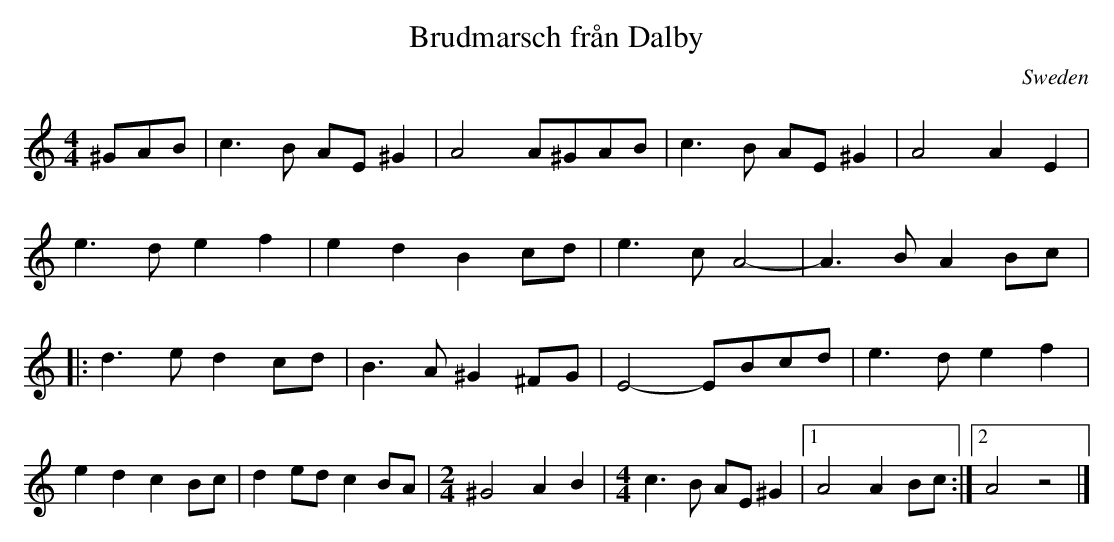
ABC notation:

X:1
T:Brudmarsch från Dalby
M:4/4
O:Sweden
K:A minor
^GAB|\
c3B AE ^G2 | A4 A^GAB | c3B AE ^G2| A4 A2 E2 |\
e3d e2 f2 | e2 d2 B2 cd| e3c A4- | A3 B A2 Bc |:\
d3 e d2 cd| B3A ^G2 ^FG | E4-EBcd | e3d e2 f2 | e2 d2 c2 Bc|\
d2 ed c2 BA| [M:2/4] ^G4 A2B2 | \
[M:4/4] c3B AE ^G2 |1 A4 A2 Bc :|2 A4 z4|]
